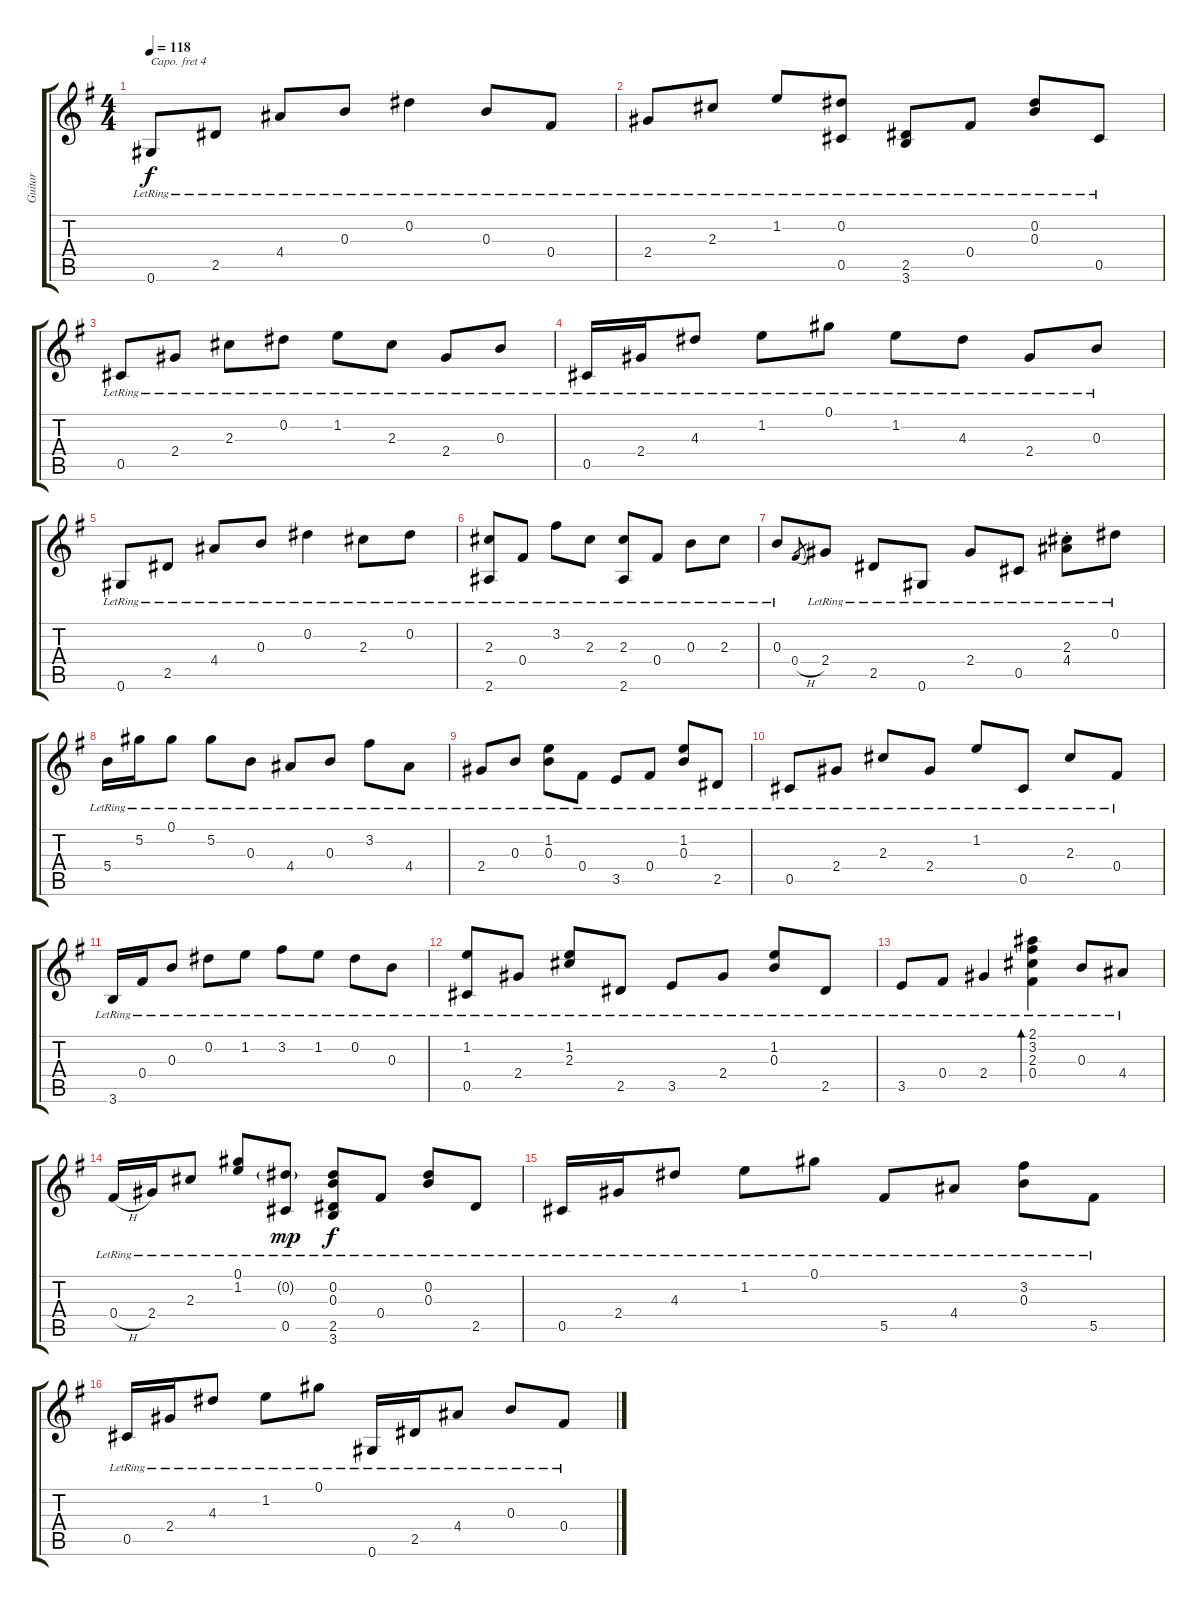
\track ("Guitar" "Guitar") {instrument acousticguitarsteel}
\staff {score tabs}
\capo 4
\tuning (E4 B3 G3 D3 A2 E2) {hide}
\ts (4 4)
\tempo 118
\clef g2
\ks eminor
0.6{lr}.8{dy f} 2.5{lr}.8 4.4{lr}.8 0.3{lr}.8 0.2{lr}.4 0.3{lr}.8 0.4{lr}.8 |
2.4{lr}.8 2.3{lr}.8 1.2{lr}.8 (0.2{lr} 0.5{lr}).8 (2.5{lr} 3.6{lr}).8 0.4{lr}.8 (0.2{lr} 0.3{lr}).8 0.5{lr}.8 |
0.5{lr}.8 2.4{lr}.8 2.3{lr}.8 0.2{lr}.8 1.2{lr}.8 2.3{lr}.8 2.4{lr}.8 0.3{lr}.8 |
0.5{lr}.16 2.4{lr}.16 4.3{lr}.8 1.2{lr}.8 0.1{lr}.8 1.2{lr}.8 4.3{lr}.8 2.4{lr}.8 0.3{lr}.8 |
0.6{lr}.8 2.5{lr}.8 4.4{lr}.8 0.3{lr}.8 0.2{lr}.4 2.3{lr}.8 0.2{lr}.8 |
(2.3{lr} 2.6{lr}).8 0.4{lr}.8 3.2{lr}.8 2.3{lr}.8 (2.3{lr} 2.6{lr}).8 0.4{lr}.8 0.3{lr}.8 2.3{lr}.8 |
0.3{lr}.8 0.4{h}.8{gr} 2.4{lr}.8 2.5{lr}.8 0.6{lr}.8 2.4{lr}.8 0.5{lr}.8 (2.3{st lr} 4.4{st lr}).8 0.2{lr}.8 |
5.4{lr}.16 5.2{lr}.16 0.1{lr}.8 5.2{lr}.8 0.3{lr}.8 4.4{lr}.8 0.3{lr}.8 3.2{lr}.8 4.4{lr}.8 |
2.4{lr}.8 0.3{lr}.8 (1.2{lr} 0.3{lr}).8 0.4{lr}.8 3.5{lr}.8 0.4{lr}.8 (1.2{lr} 0.3{lr}).8 2.5{lr}.8 |
0.5{lr}.8 2.4{lr}.8 2.3{lr}.8 2.4{lr}.8 1.2{lr}.8 0.5{lr}.8 2.3{lr}.8 0.4{lr}.8 |
3.6{lr}.16 0.4{lr}.16 0.3{lr}.8 0.2{lr}.8 1.2{lr}.8 3.2{lr}.8 1.2{lr}.8 0.2{lr}.8 0.3{lr}.8 |
(1.2{lr} 0.5{lr}).8 2.4{lr}.8 (1.2{lr} 2.3{lr}).8 2.5{lr}.8 3.5{lr}.8 2.4{lr}.8 (1.2{lr} 0.3{lr}).8 2.5{lr}.8 |
3.5{lr}.8 0.4{lr}.8 2.4{lr}.4 (2.1{lr} 3.2{lr} 2.3{lr} 0.4{lr}).4{bd 60} 0.3{lr}.8 4.4{lr}.8 |
0.4{h lr}.16 2.4{lr}.16 2.3{lr}.8 (0.1{lr} 1.2{lr}).8 (0.2{g lr} 0.5{lr}).8{dy mp} (0.2{lr} 0.3{lr} 2.5{lr} 3.6{lr}).8{dy f} 0.4{lr}.8 (0.2{lr} 0.3{lr}).8 2.5{lr}.8 |
0.5{lr}.16 2.4{lr}.16 4.3{lr}.8 1.2{lr}.8 0.1{lr}.8 5.5{lr}.8 4.4{lr}.8 (3.2{lr} 0.3{lr}).8 5.5{lr}.8 |
0.5{lr}.16 2.4{lr}.16 4.3{lr}.8 1.2{lr}.8 0.1{lr}.8 0.6{lr}.16 2.5{lr}.16 4.4{lr}.8 0.3{lr}.8 0.4{lr}.8
